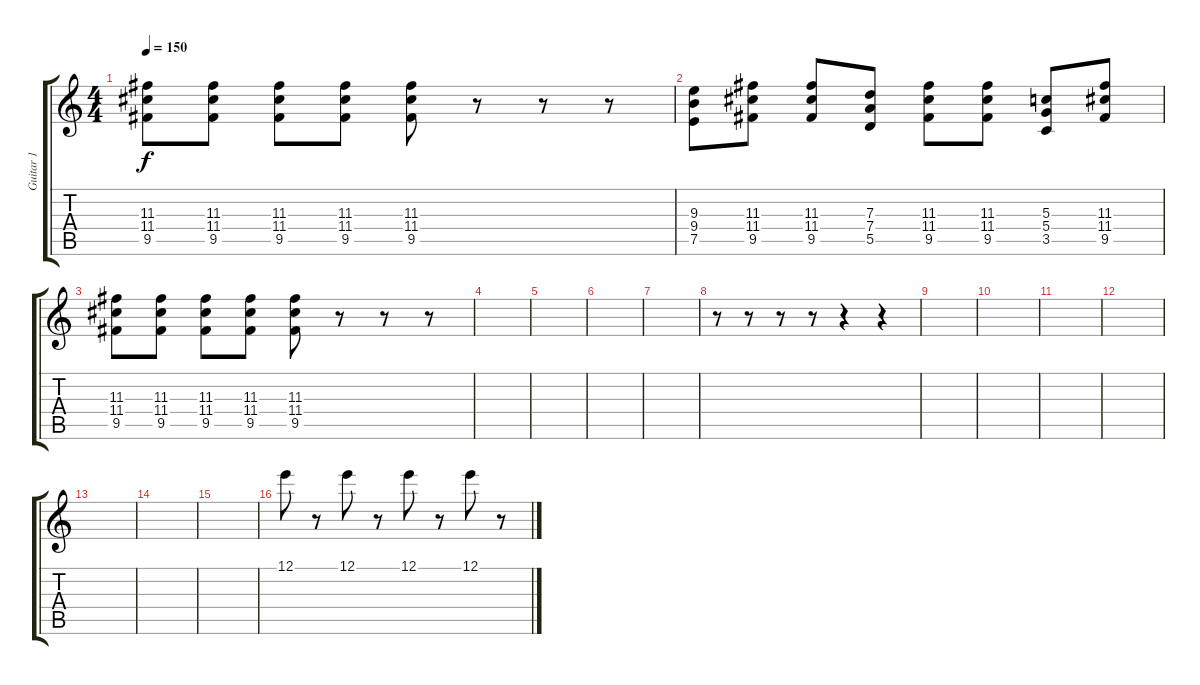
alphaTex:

\track ("Guitar 1" "Guitar 1") {instrument overdrivenguitar}
\staff {score tabs}
\tuning (E4 B3 G3 D3 A2 E2) {hide}
\ts (4 4)
\tempo 150
\clef g2
\ks c
(11.3 11.4 9.5).8{dy f} (11.3 11.4 9.5).8 (11.3 11.4 9.5).8 (11.3 11.4 9.5).8 (11.3 11.4 9.5).8 r.8 r.8 r.8 |
(9.3 9.4 7.5).8 (11.3 11.4 9.5).8 (11.3 11.4 9.5).8 (7.3 7.4 5.5).8 (11.3 11.4 9.5).8 (11.3 11.4 9.5).8 (5.3 5.4 3.5).8 (11.3 11.4 9.5).8 |
(11.3 11.4 9.5).8 (11.3 11.4 9.5).8 (11.3 11.4 9.5).8 (11.3 11.4 9.5).8 (11.3 11.4 9.5).8 r.8 r.8 r.8 |
|
|
|
|
r.8 r.8 r.8 r.8 r.4 r.4 |
|
|
|
|
|
|
|
12.1.8 r.8 12.1.8 r.8 12.1.8 r.8 12.1.8 r.8
